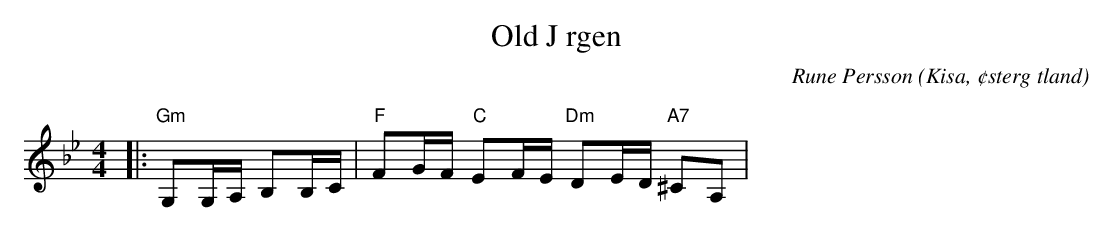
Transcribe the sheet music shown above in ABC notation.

X:1
T:Old J rgen
C:Rune Persson
O:Kisa, ¢sterg tland
Q:70
M:4/4
L:1/8
K:Gm
|:"Gm"G,G,/A,/ B,B,/C/|"F"FG/F/ "C"EF/E/ "Dm"DE/D/ "A7"^CA,|
